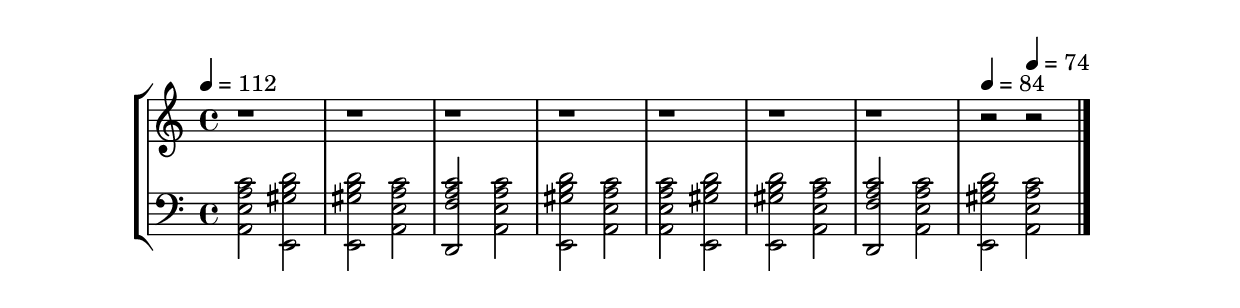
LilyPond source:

\version "2.12.1"

\header {
	 title = \markup \center-column {}
	 composer = \markup \center-column {}
}
melody = {

	\key a \minor
	\tempo 4 = 112
	\clef treble
	\time 4/4
		\key a \minor
	\tempo 4 = 112
	\clef treble
 r1  r1  r1  r1  r1  r1  r1  \tempo 4 = 84 r2 \tempo 4 = 74 r2 \bar "|."}
text = \lyricmode {

	
}
upper = {

	\tempo 4 = 112
	\key a \minor
	\time 4/4
	\clef bass
	<a, e a c'>2
<e, gis b d'>2
<e, gis b d'>2
<a, e a c'>2
<d, f a c'>2
<a, e a c'>2
<e, gis b d'>2
<a, e a c'>2
<a, e a c'>2
<e, gis b d'>2
<e, gis b d'>2
<a, e a c'>2
<d, f a c'>2
<a, e a c'>2
<e, gis b d'>2
<a, e a c'>2

	 \bar "|."}
lower = {

	\tempo 4 = 112
	\key a \minor
	\time 4/4
	\clef bass
 r1  r1  r1  r1  r1  r1  r1  r1 \bar "|."}
\score {
	<<
		 \new StaffGroup <<
		 \new Voice = "one" { \melody }
		 \new Lyrics \lyricsto "one" \text
			 \new Staff {\upper}
		 >>
	>>
	\layout {
		\context {
			\Voice
			\remove Note_heads_engraver
			\consists Completion_heads_engraver
		}
	}
	\midi {
	\context {
		\Score
		 tempoWholesPerMinute = #(ly:make-moment 120 4)
	}
	}
}
